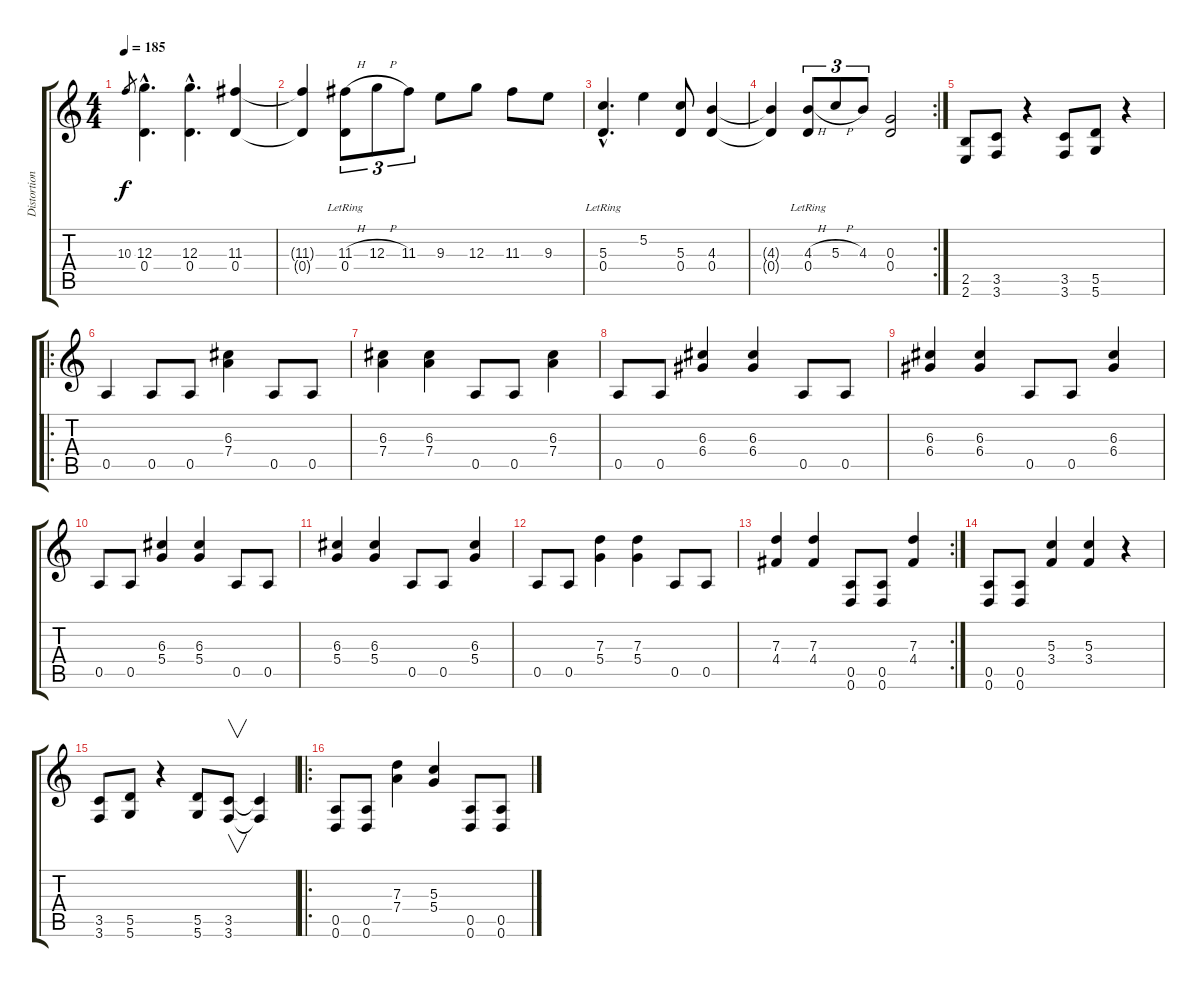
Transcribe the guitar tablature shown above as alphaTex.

\track ("Distortion Guitar" "Distortion") {instrument distortionguitar}
\staff {score tabs}
\tuning (E4 B3 G3 D3 A2 D2) {hide}
\ts (4 4)
\tempo 185
\clef g2
\ks c
10.3.8{gr dy f instrument distortionguitar} (12.3{hac} 0.4{hac}).4{d} (12.3{hac} 0.4{hac}).4{d} (11.3 0.4).4 |
(11.3{t} 0.4{t}).4 (11.3{h} 0.4{lr}).8{tu (3 2)} 12.3{h}.8{tu (3 2)} 11.3.8{tu (3 2)} 9.3.8 12.3.8 11.3.8 9.3.8 |
(5.3{hac} 0.4{hac lr}).4{d} 5.2.4 (5.3 0.4).8 (4.3 0.4).4 |
\rc 2
(4.3{t} 0.4{t}).4 (4.3{h} 0.4{lr}).8{tu (3 2)} 5.3{h}.8{tu (3 2)} 4.3.8{tu (3 2)} (0.3 0.4).2 |
(2.5 2.6).8 (3.5 3.6).8 r.4 (3.5 3.6).8 (5.5 5.6).8 r.4 |
\ro
0.5.4 0.5.8 0.5.8 (6.3 7.4).4 0.5.8 0.5.8 |
(6.3 7.4).4 (6.3 7.4).4 0.5.8 0.5.8 (6.3 7.4).4 |
0.5.8 0.5.8 (6.3 6.4).4 (6.3 6.4).4 0.5.8 0.5.8 |
(6.3 6.4).4 (6.3 6.4).4 0.5.8 0.5.8 (6.3 6.4).4 |
0.5.8 0.5.8 (6.3 5.4).4 (6.3 5.4).4 0.5.8 0.5.8 |
(6.3 5.4).4 (6.3 5.4).4 0.5.8 0.5.8 (6.3 5.4).4 |
0.5.8 0.5.8 (7.3 5.4).4 (7.3 5.4).4 0.5.8 0.5.8 |
\rc 2
(7.3 4.4).4 (7.3 4.4).4 (0.5 0.6).8 (0.5 0.6).8 (7.3 4.4).4 |
(0.5 0.6).8 (0.5 0.6).8 (5.3 3.4).4 (5.3 3.4).4 r.4 |
(3.5 3.6).8 (5.5 5.6).8 r.4 (5.5 5.6).8 (3.5 3.6).8{v} (3.5{t} 3.6{t}).4 |
\ro
(0.5 0.6).8 (0.5 0.6).8 (7.3 7.4).4 (5.3 5.4).4 (0.5 0.6).8 (0.5 0.6).8
